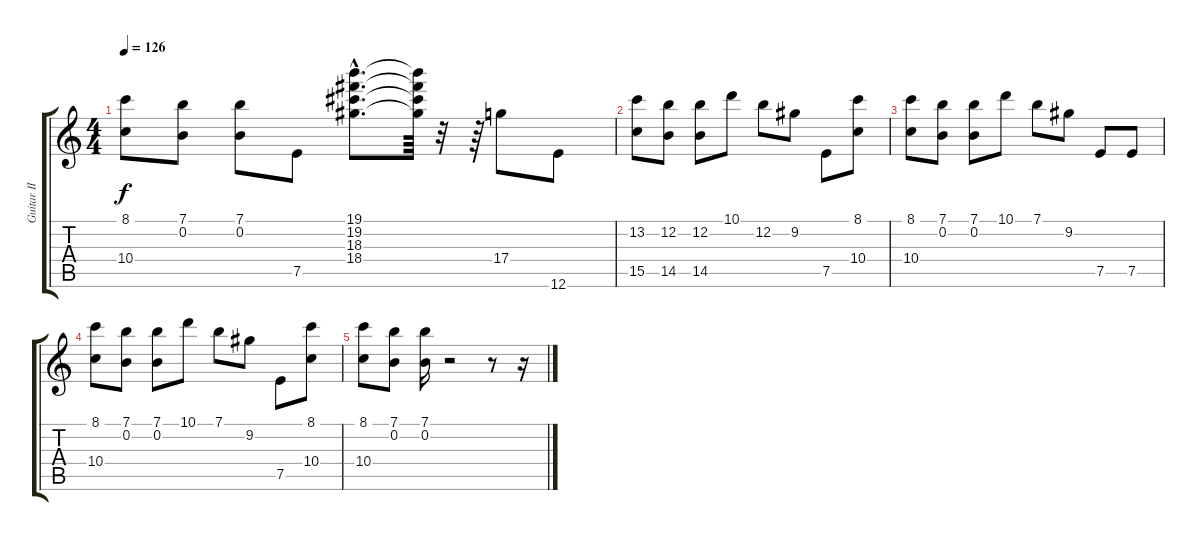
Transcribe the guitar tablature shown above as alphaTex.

\track ("Guitar II" "Guitar II") {instrument distortionguitar}
\staff {score tabs}
\tuning (E4 B3 G3 D3 A2 E2) {hide}
\ts (4 4)
\tempo 126
\clef g2
\ks c
(8.1 10.4).8{dy f} (7.1 0.2).8 (7.1 0.2).8 7.5.8 (19.1{hac} 19.2{hac} 18.3{hac} 18.4{hac}).8{d} (19.1{t} 19.2{t} 18.3{t} 18.4{t}).64 r.32 r.64 17.4.8 12.6.8 |
(13.2 15.5).8 (12.2 14.5).8 (12.2 14.5).8 10.1.8 12.2.8 9.2.8 7.5.8 (8.1 10.4).8 |
(8.1 10.4).8 (7.1 0.2).8 (7.1 0.2).8 10.1.8 7.1.8 9.2.8 7.5.8 7.5.8 |
(8.1 10.4).8 (7.1 0.2).8 (7.1 0.2).8 10.1.8 7.1.8 9.2.8 7.5.8 (8.1 10.4).8 |
(8.1 10.4).8 (7.1 0.2).8 (7.1 0.2).16 r.2 r.8 r.16
